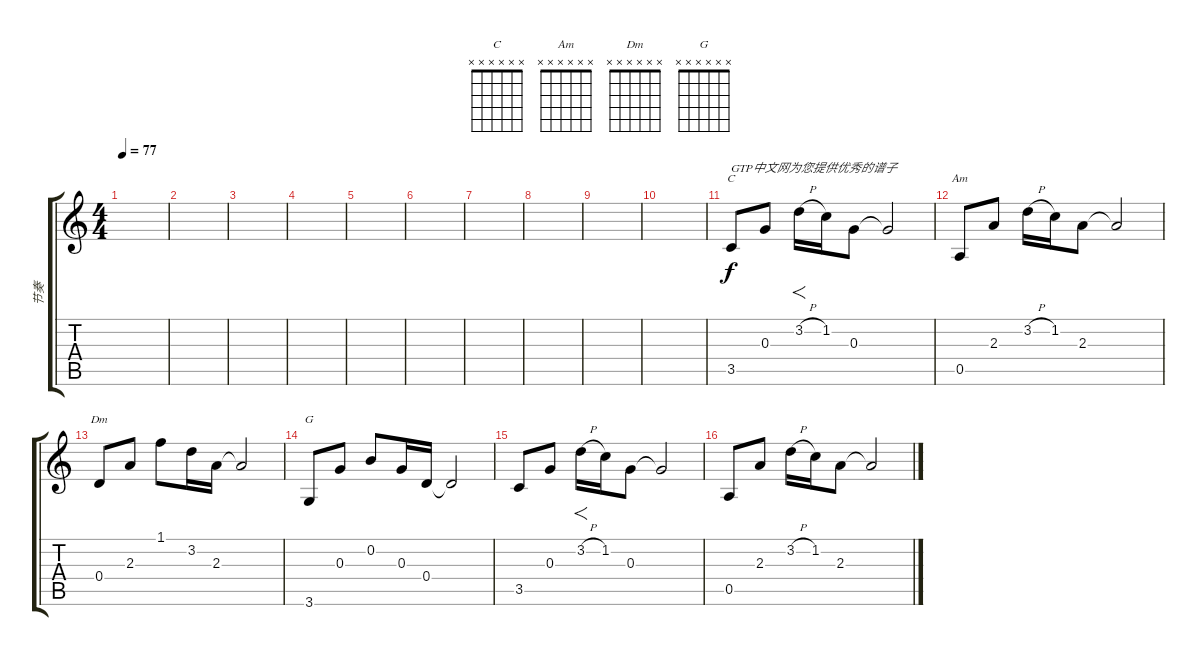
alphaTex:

\track ("节奏" "节奏") {instrument acousticguitarsteel}
\staff {score tabs}
\tuning (E4 B3 G3 D3 A2 E2) {hide}
\chord ("C" x x x x x x)
\chord ("Am" x x x x x x)
\chord ("Dm" x x x x x x)
\chord ("G" x x x x x x)
\ts (4 4)
\tempo 77
\clef g2
\ks c
|
|
|
|
|
|
|
|
|
|
3.5.8{ch "C" txt "GTP中文网为您提供优秀的谱子"} 0.3.8 3.2{h}.16{f} 1.2.16 0.3.8 0.3{t}.2 |
0.5.8{ch "Am"} 2.3.8 3.2{h}.16 1.2.16 2.3.8 2.3{t}.2 |
0.4.8{ch "Dm"} 2.3.8 1.1.8 3.2.16 2.3.16 2.3{t}.2 |
3.6.8{ch "G"} 0.3.8 0.2.8 0.3.16 0.4.16 0.4{t}.2 |
3.5.8 0.3.8 3.2{h}.16{f} 1.2.16 0.3.8 0.3{t}.2 |
0.5.8 2.3.8 3.2{h}.16 1.2.16 2.3.8 2.3{t}.2
